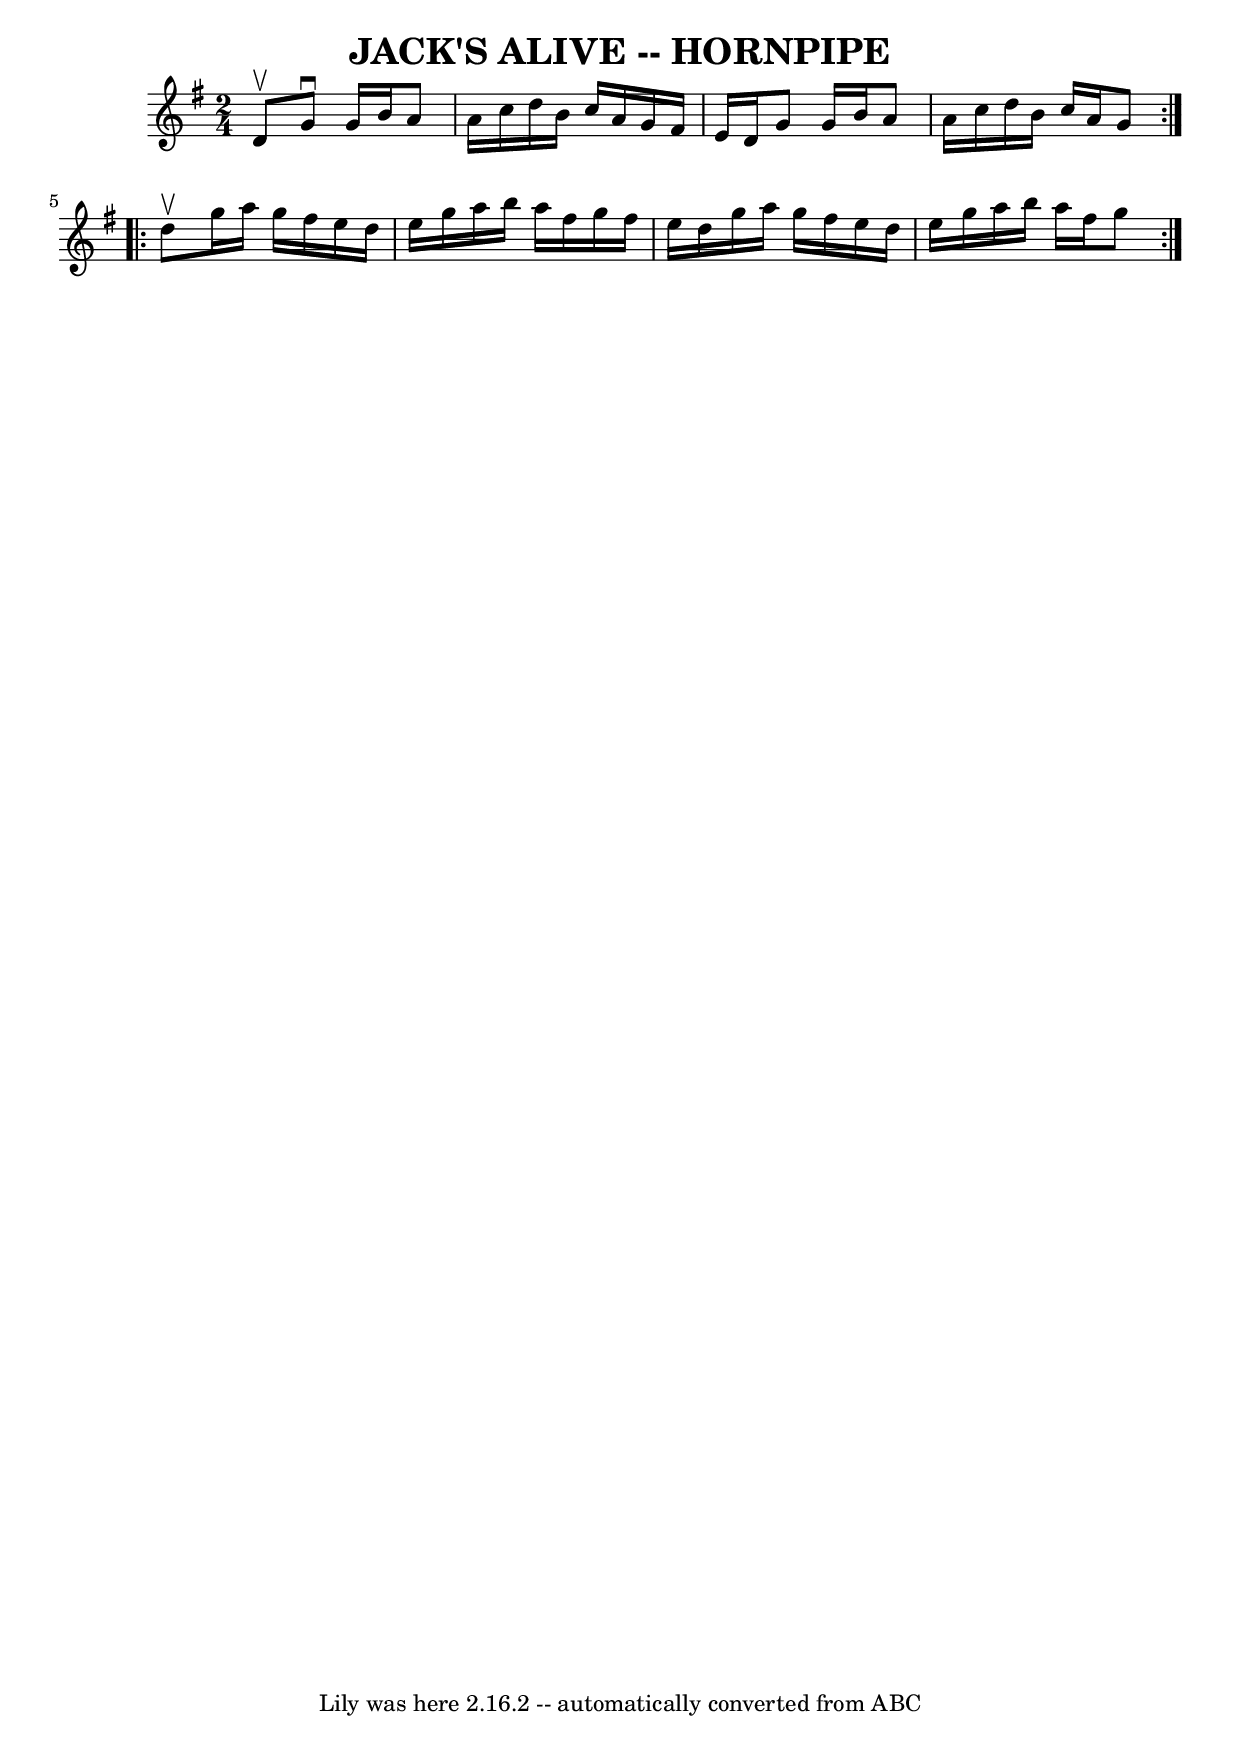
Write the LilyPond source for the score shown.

\version "2.16.2"
\include "Mammoth.ily"
\header {
  %% book = "Ryan's Mammoth Collection of Fiddle Tunes"
  crossRefNumber = "1"
  footnotes = ""
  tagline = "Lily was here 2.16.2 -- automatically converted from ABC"
  title = "JACK'S ALIVE -- HORNPIPE"

}
voicedefault =  {



  \repeat volta 2 {

    \time 2/4 
    \key g \major d'8^\upbow       |
    g'8^\downbow g'16    
    b'16 a'8 a'16 c''16    |
    d''16 b'16 c''16 a'16    
    g'16 fis'16 e'16 d'16    |
    g'8 g'16 b'16 a'8 a'16 
    c''16    |
    d''16 b'16 c''16 a'16 g'8    
  }     

  \repeat volta 2 {
    d''8^\upbow       |
    g''16 a''16 g''16    
    fis''16 e''16 d''16 e''16 g''16    |
    a''16 b''16    
    a''16 fis''16 g''16 fis''16 e''16 d''16    |
    g''16    
    a''16 g''16 fis''16 e''16 d''16 e''16 g''16    |
    
    a''16 b''16 a''16 fis''16 g''8    
  }   

}

\score{
  <<

    \context Staff="default"
    {
      \voicedefault 
      
    }

  >>
  \layout {
    
  }
  \midi {
  }

}
